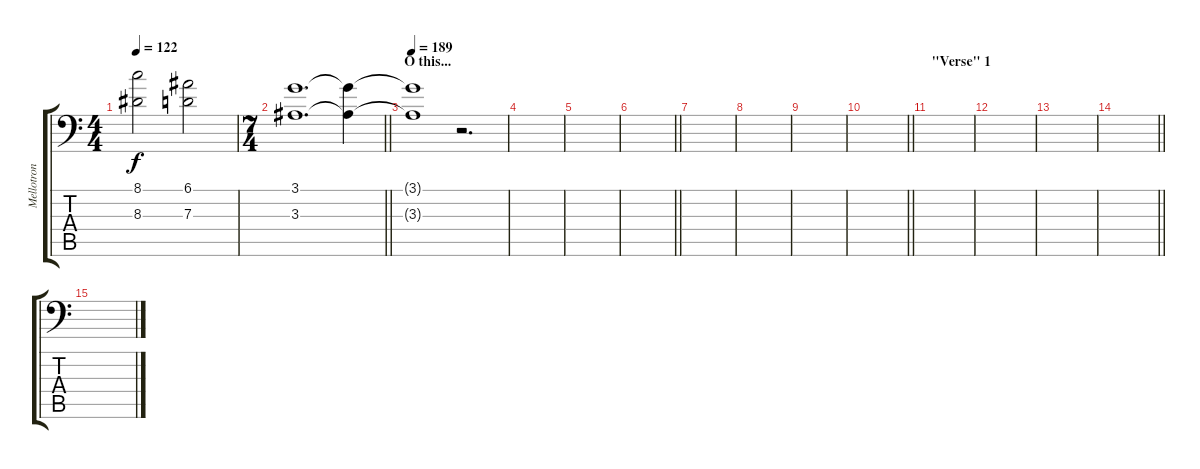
\track ("Mellotron" "Mellotron") {instrument flute}
\staff {score tabs}
\tuning (E4 B3 G3 D3 A2 E1) {hide}
\ts (4 4)
\tempo 122
\clef f4
\ks c
(8.1 8.3).2{dy f} (6.1 7.3).2 |
\ts (7 4)
\barLineRight lightlight
(3.1 3.3).1{d volume 0} (3.1{t} 3.3{t}).4 |
\section ("" "O this...")
\tempo 189
(3.1{t} 3.3{t}).1 r.2{d} |
|
|
\barLineRight lightlight
|
\section ("" "")
|
|
|
\barLineRight lightlight
|
\section ("" "\"Verse\" 1")
|
|
|
\barLineRight lightlight
|
\section ("" "")
